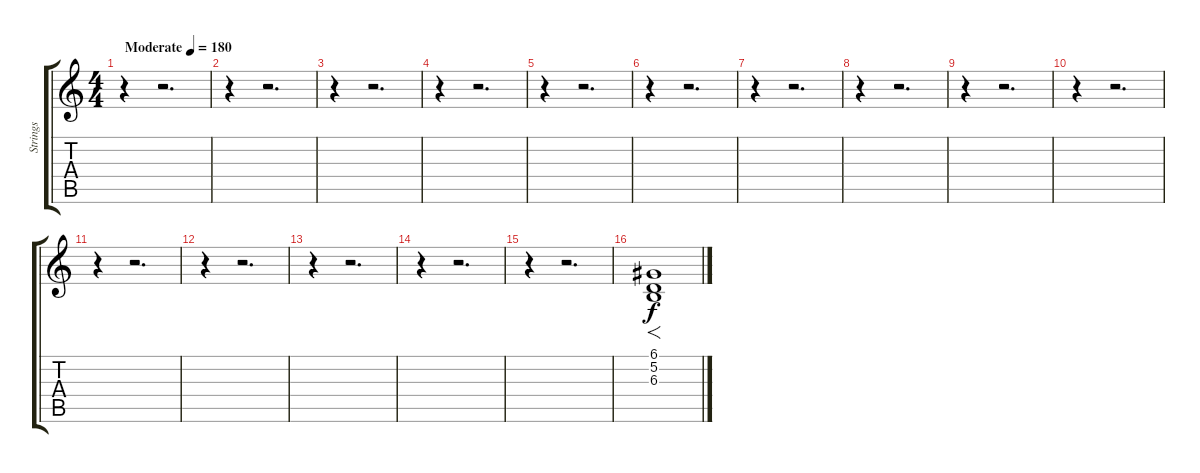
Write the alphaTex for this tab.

\track ("Strings" "Strings") {instrument stringensemble1}
\staff {score tabs}
\tuning (D4 A3 F3 C3 G2 C2) {hide}
\ts (4 4)
\tempo (180 "Moderate")
\clef g2
\ks c
r.4{dy f instrument stringensemble1} r.2{d} |
r.4 r.2{d} |
r.4 r.2{d} |
r.4 r.2{d} |
r.4 r.2{d} |
r.4 r.2{d} |
r.4 r.2{d} |
r.4 r.2{d} |
r.4 r.2{d} |
r.4 r.2{d} |
r.4 r.2{d} |
r.4 r.2{d} |
r.4 r.2{d} |
r.4 r.2{d} |
r.4 r.2{d} |
(6.1 5.2 6.3).1{f}
